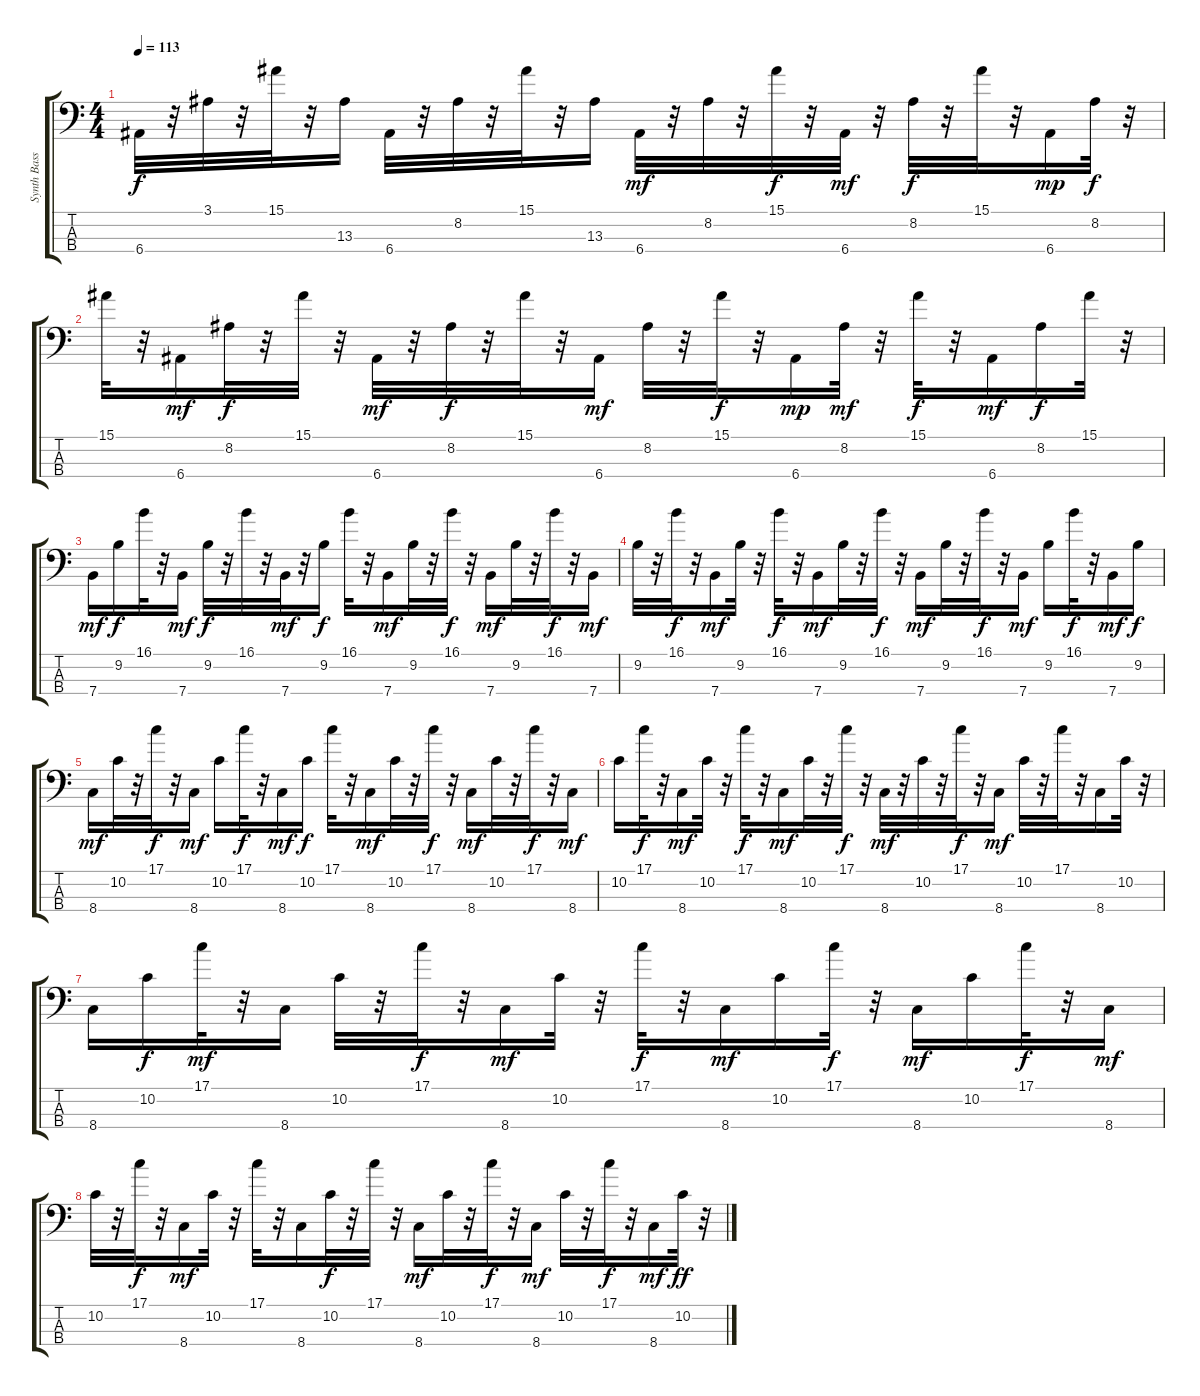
\track ("Synth Bass" "Synth Bass") {instrument synthbass1}
\staff {score tabs}
\tuning (G2 D2 A1 E1) {hide}
\ts (4 4)
\tempo 113
\clef f4
\ks c
6.4.32{dy f} r.32 3.1.32 r.32 15.1.32 r.32 13.3.16 6.4.32 r.32 8.2.32 r.32 15.1.32 r.32 13.3.16 6.4.32{dy mf} r.32 8.2.32 r.32 15.1.32{dy f} r.32 6.4.32{dy mf} r.32 8.2.32{dy f} r.32 15.1.32 r.32 6.4.16{dy mp} 8.2.32{dy f} r.32 |
15.1.32 r.32 6.4.16{dy mf} 8.2.32{dy f} r.32 15.1.32 r.32 6.4.32{dy mf} r.32 8.2.32{dy f} r.32 15.1.32 r.32 6.4.16{dy mf} 8.2.32 r.32 15.1.32{dy f} r.32 6.4.16{dy mp} 8.2.32{dy mf} r.32 15.1.32{dy f} r.32 6.4.16{dy mf} 8.2.16{dy f} 15.1.32 r.32 |
7.4.16{dy mf} 9.2.16{dy f} 16.1.32 r.32 7.4.16{dy mf} 9.2.32{dy f} r.32 16.1.32 r.32 7.4.32{dy mf} r.32 9.2.16{dy f} 16.1.32 r.32 7.4.16{dy mf} 9.2.32 r.32 16.1.32{dy f} r.32 7.4.16{dy mf} 9.2.32 r.32 16.1.32{dy f} r.32 7.4.16{dy mf} |
9.2.32 r.32 16.1.32{dy f} r.32 7.4.16{dy mf} 9.2.32 r.32 16.1.32{dy f} r.32 7.4.16{dy mf} 9.2.32 r.32 16.1.32{dy f} r.32 7.4.16{dy mf} 9.2.32 r.32 16.1.32{dy f} r.32 7.4.16{dy mf} 9.2.16 16.1.32{dy f} r.32 7.4.16{dy mf} 9.2.16{dy f} |
8.4.16{dy mf} 10.2.32 r.32 17.1.32{dy f} r.32 8.4.16{dy mf} 10.2.16 17.1.32{dy f} r.32 8.4.16{dy mf} 10.2.16{dy f} 17.1.32 r.32 8.4.16{dy mf} 10.2.32 r.32 17.1.32{dy f} r.32 8.4.16{dy mf} 10.2.32 r.32 17.1.32{dy f} r.32 8.4.16{dy mf} |
10.2.16 17.1.32{dy f} r.32 8.4.16{dy mf} 10.2.32 r.32 17.1.32{dy f} r.32 8.4.16{dy mf} 10.2.32 r.32 17.1.32{dy f} r.32 8.4.32{dy mf} r.32 10.2.32 r.32 17.1.32{dy f} r.32 8.4.16{dy mf} 10.2.32 r.32 17.1.32 r.32 8.4.16 10.2.32 r.32 |
8.4.16 10.2.16{dy f} 17.1.32{dy mf} r.32 8.4.16 10.2.32 r.32 17.1.32{dy f} r.32 8.4.16{dy mf} 10.2.32 r.32 17.1.32{dy f} r.32 8.4.16{dy mf} 10.2.16 17.1.32{dy f} r.32 8.4.16{dy mf} 10.2.16 17.1.32{dy f} r.32 8.4.16{dy mf} |
10.2.32 r.32 17.1.32{dy f} r.32 8.4.16{dy mf} 10.2.32 r.32 17.1.32 r.32 8.4.16 10.2.32{dy f} r.32 17.1.32 r.32 8.4.16{dy mf} 10.2.32 r.32 17.1.32{dy f} r.32 8.4.16{dy mf} 10.2.32 r.32 17.1.32{dy f} r.32 8.4.16{dy mf} 10.2.32{dy ff} r.32
